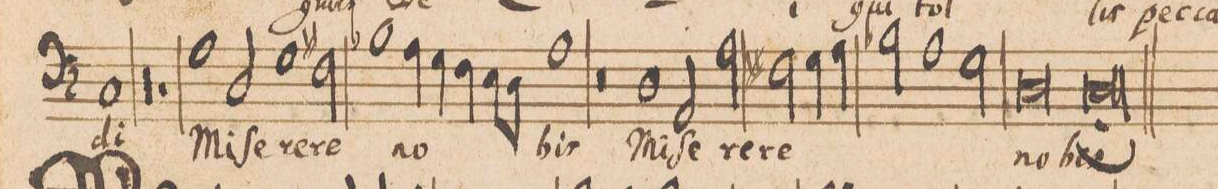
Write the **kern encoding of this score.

**kern	**text
*I"BASSVS.	*
*clefF4	*
*k[]	*
*met(c|)	*
*M2/1	*
1C/	-di
00r	.
=34-	=34-
=35-	=35-
1r	.
=36-	=36-
1A\	Mi-
2D/	-ſe-
1G\	-re-
=37-	=37-
2F#X\	-re
1B-X\	no-
=38-	=38-
4A\	.
4G\	.
4F\	.
8E\L	.
8D\J	.
1A\	-bis
=39-	=39-
0r	.
=40-	=40-
1D\	Mi-
2AA/	-ſe-
2A\	-re-
=41-	=41-
2F#X\	-re
4G\	.
4A\	.
2B-X\	.
1A\	.
=42-	=42-
2G\	.
0D\	no-
=43-	=43-
[1D\;<l	-bis
=44-	=44-
0D]	.
=45||-	=45||-
*M2/1	*
*met(c|)	*
*-	*-
